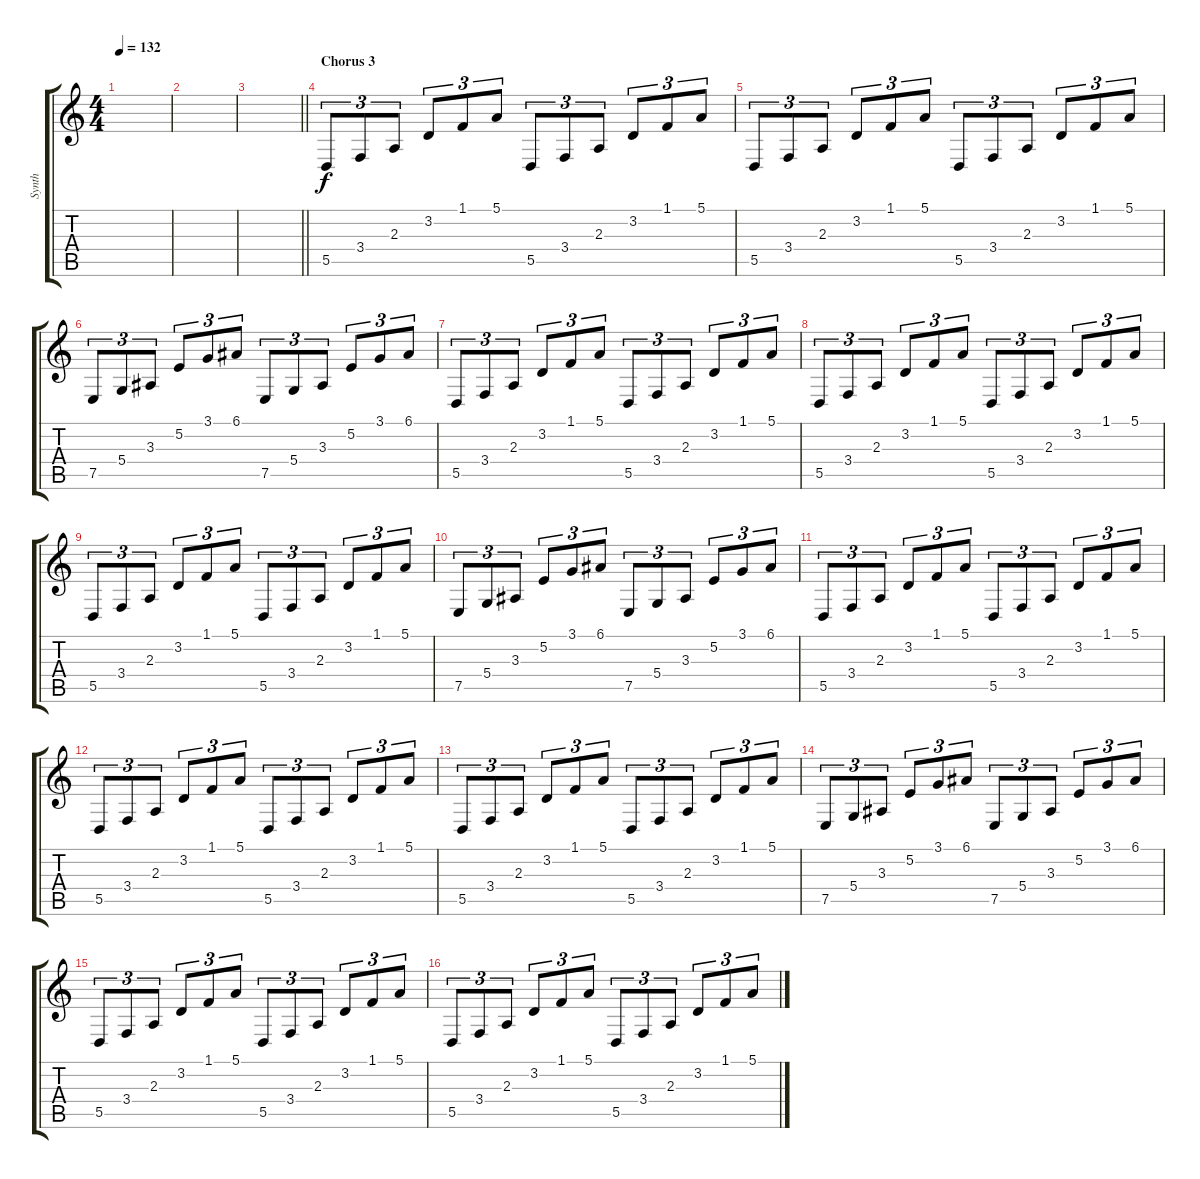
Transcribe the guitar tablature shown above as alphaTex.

\track ("Synth" "Synth") {instrument pad8sweep}
\staff {score tabs}
\tuning (E4 B3 G3 D3 A2 E2) {hide}
\ts (4 4)
\tempo 132
\clef g2
\ks c
|
|
\barLineRight lightlight
|
\section ("" "Chorus 3")
5.5.8{tu (3 2)} 3.4.8{tu (3 2)} 2.3.8{tu (3 2)} 3.2.8{tu (3 2)} 1.1.8{tu (3 2)} 5.1.8{tu (3 2)} 5.5.8{tu (3 2)} 3.4.8{tu (3 2)} 2.3.8{tu (3 2)} 3.2.8{tu (3 2)} 1.1.8{tu (3 2)} 5.1.8{tu (3 2)} |
5.5.8{tu (3 2)} 3.4.8{tu (3 2)} 2.3.8{tu (3 2)} 3.2.8{tu (3 2)} 1.1.8{tu (3 2)} 5.1.8{tu (3 2)} 5.5.8{tu (3 2)} 3.4.8{tu (3 2)} 2.3.8{tu (3 2)} 3.2.8{tu (3 2)} 1.1.8{tu (3 2)} 5.1.8{tu (3 2)} |
7.5.8{tu (3 2)} 5.4.8{tu (3 2)} 3.3.8{tu (3 2)} 5.2.8{tu (3 2)} 3.1.8{tu (3 2)} 6.1.8{tu (3 2)} 7.5.8{tu (3 2)} 5.4.8{tu (3 2)} 3.3.8{tu (3 2)} 5.2.8{tu (3 2)} 3.1.8{tu (3 2)} 6.1.8{tu (3 2)} |
5.5.8{tu (3 2)} 3.4.8{tu (3 2)} 2.3.8{tu (3 2)} 3.2.8{tu (3 2)} 1.1.8{tu (3 2)} 5.1.8{tu (3 2)} 5.5.8{tu (3 2)} 3.4.8{tu (3 2)} 2.3.8{tu (3 2)} 3.2.8{tu (3 2)} 1.1.8{tu (3 2)} 5.1.8{tu (3 2)} |
5.5.8{tu (3 2)} 3.4.8{tu (3 2)} 2.3.8{tu (3 2)} 3.2.8{tu (3 2)} 1.1.8{tu (3 2)} 5.1.8{tu (3 2)} 5.5.8{tu (3 2)} 3.4.8{tu (3 2)} 2.3.8{tu (3 2)} 3.2.8{tu (3 2)} 1.1.8{tu (3 2)} 5.1.8{tu (3 2)} |
5.5.8{tu (3 2)} 3.4.8{tu (3 2)} 2.3.8{tu (3 2)} 3.2.8{tu (3 2)} 1.1.8{tu (3 2)} 5.1.8{tu (3 2)} 5.5.8{tu (3 2)} 3.4.8{tu (3 2)} 2.3.8{tu (3 2)} 3.2.8{tu (3 2)} 1.1.8{tu (3 2)} 5.1.8{tu (3 2)} |
7.5.8{tu (3 2)} 5.4.8{tu (3 2)} 3.3.8{tu (3 2)} 5.2.8{tu (3 2)} 3.1.8{tu (3 2)} 6.1.8{tu (3 2)} 7.5.8{tu (3 2)} 5.4.8{tu (3 2)} 3.3.8{tu (3 2)} 5.2.8{tu (3 2)} 3.1.8{tu (3 2)} 6.1.8{tu (3 2)} |
5.5.8{tu (3 2)} 3.4.8{tu (3 2)} 2.3.8{tu (3 2)} 3.2.8{tu (3 2)} 1.1.8{tu (3 2)} 5.1.8{tu (3 2)} 5.5.8{tu (3 2)} 3.4.8{tu (3 2)} 2.3.8{tu (3 2)} 3.2.8{tu (3 2)} 1.1.8{tu (3 2)} 5.1.8{tu (3 2)} |
5.5.8{tu (3 2)} 3.4.8{tu (3 2)} 2.3.8{tu (3 2)} 3.2.8{tu (3 2)} 1.1.8{tu (3 2)} 5.1.8{tu (3 2)} 5.5.8{tu (3 2)} 3.4.8{tu (3 2)} 2.3.8{tu (3 2)} 3.2.8{tu (3 2)} 1.1.8{tu (3 2)} 5.1.8{tu (3 2)} |
5.5.8{tu (3 2)} 3.4.8{tu (3 2)} 2.3.8{tu (3 2)} 3.2.8{tu (3 2)} 1.1.8{tu (3 2)} 5.1.8{tu (3 2)} 5.5.8{tu (3 2)} 3.4.8{tu (3 2)} 2.3.8{tu (3 2)} 3.2.8{tu (3 2)} 1.1.8{tu (3 2)} 5.1.8{tu (3 2)} |
7.5.8{tu (3 2)} 5.4.8{tu (3 2)} 3.3.8{tu (3 2)} 5.2.8{tu (3 2)} 3.1.8{tu (3 2)} 6.1.8{tu (3 2)} 7.5.8{tu (3 2)} 5.4.8{tu (3 2)} 3.3.8{tu (3 2)} 5.2.8{tu (3 2)} 3.1.8{tu (3 2)} 6.1.8{tu (3 2)} |
5.5.8{tu (3 2)} 3.4.8{tu (3 2)} 2.3.8{tu (3 2)} 3.2.8{tu (3 2)} 1.1.8{tu (3 2)} 5.1.8{tu (3 2)} 5.5.8{tu (3 2)} 3.4.8{tu (3 2)} 2.3.8{tu (3 2)} 3.2.8{tu (3 2)} 1.1.8{tu (3 2)} 5.1.8{tu (3 2)} |
5.5.8{tu (3 2)} 3.4.8{tu (3 2)} 2.3.8{tu (3 2)} 3.2.8{tu (3 2)} 1.1.8{tu (3 2)} 5.1.8{tu (3 2)} 5.5.8{tu (3 2)} 3.4.8{tu (3 2)} 2.3.8{tu (3 2)} 3.2.8{tu (3 2)} 1.1.8{tu (3 2)} 5.1.8{tu (3 2)}
